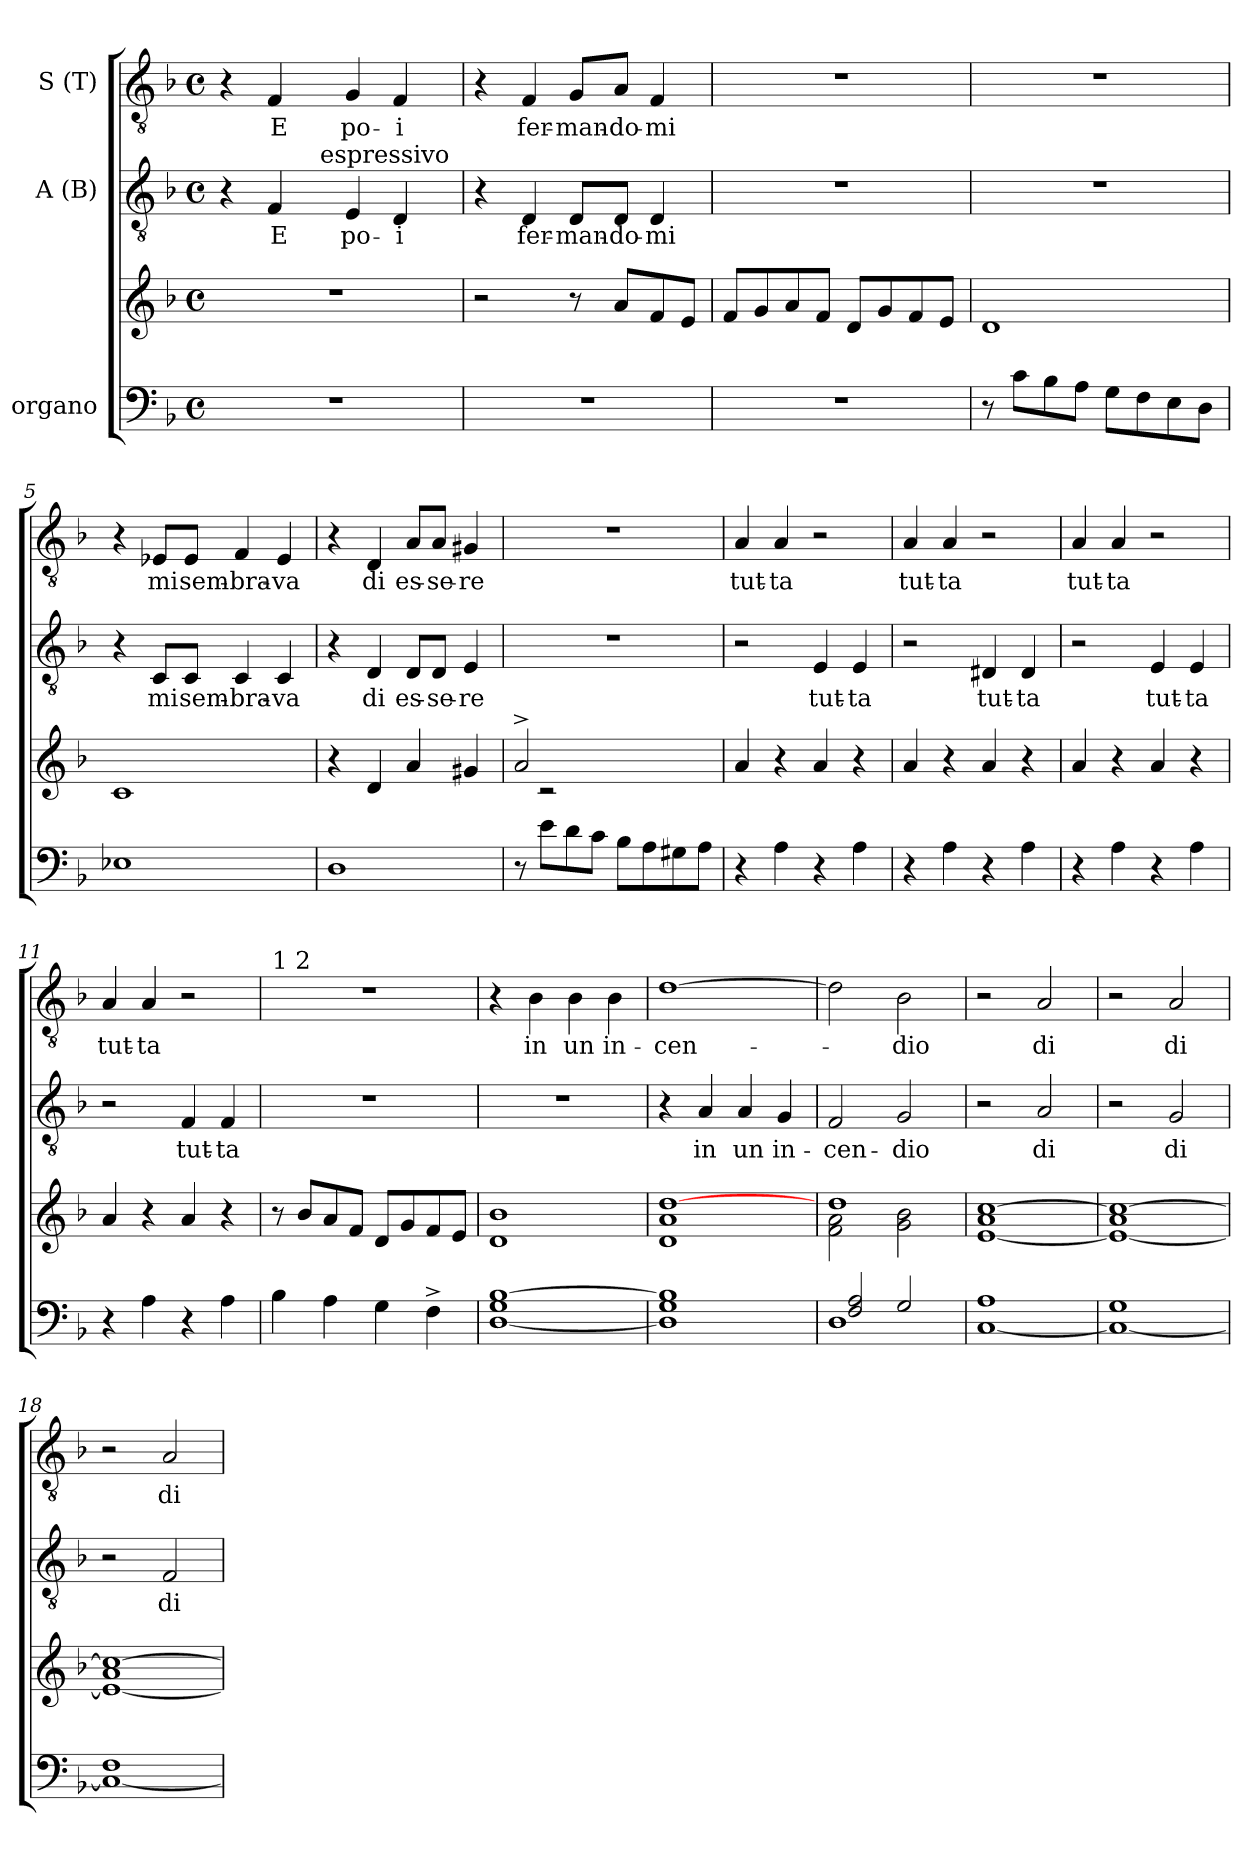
**kern	**kern	**kern	**text	**kern	**text
*part3	*part3	*part2	*part2	*part1	*part1
*staff4	*staff3	*staff2	*staff2	*staff1	*staff1
*I"organo	*	*I"A (B)	*	*I"S (T)	*
*clefF4	*clefG2	*clefGv2	*	*clefGv2	*
*k[b-]	*k[b-]	*k[b-]	*	*k[b-]	*
*F:	*F:	*F:	*	*F:	*
*M4/4	*M4/4	*M4/4	*	*M4/4	*
*met(c)	*met(c)	*met(c)	*	*met(c)	*
=1	=1	=1	=1	=1	=1
*	*	*^	*	*	*
*	*	*	*^	*	*	*
1r	1r	4r	4ryy	4ryy	.	4r	.
!	!	!	!	!	!LO:LY:b	!	!LO:LY:b
.	.	4F/	32ryy	8ryy	E	4F/	E
.	.	.	2ryy	.	.	.	.
.	.	.	.	32ryy	.	.	.
!	!	!	!	!LO:TX:a:t=espressivo	!	!	!
.	.	.	.	2ryy	.	.	.
!	!	!	!	!	!LO:LY:b	!	!LO:LY:b
.	.	4E/	.	.	po-	4G/	po-
!	!	!	!	!	!LO:LY:b	!	!LO:LY:b
.	.	4D/	.	.	-i	4F/	-i
.	.	.	8..ryy	.	.	.	.
.	.	.	.	16.ryy	.	.	.
*	*	*v	*v	*v	*	*	*
=2	=2	=2	=2	=2	=2
1r	2r	4r	.	4r	.
!	!	!	!LO:LY:b	!	!LO:LY:b
.	.	4D/	fer-	4F/	fer-
!	!	!	!LO:LY:b	!	!LO:LY:b
.	8r	8D/L	-man-	8G/L	-man-
!	!	!	!LO:LY:b	!	!LO:LY:b
.	8a/L	8D/J	-do-	8A/J	-do-
!	!	!	!LO:LY:b	!	!LO:LY:b
.	8f/	4D/	-mi	4F/	-mi
.	8e/J	.	.	.	.
=3	=3	=3	=3	=3	=3
1r	8f/L	1r	.	1r	.
.	8g/	.	.	.	.
.	8a/	.	.	.	.
.	8f/J	.	.	.	.
.	8d/L	.	.	.	.
.	8g/	.	.	.	.
.	8f/	.	.	.	.
.	8e/J	.	.	.	.
=4	=4	=4	=4	=4	=4
8r	1d	1r	.	1r	.
8c\L	.	.	.	.	.
8B-\	.	.	.	.	.
8A\J	.	.	.	.	.
8G\L	.	.	.	.	.
8F\	.	.	.	.	.
8E\	.	.	.	.	.
8D\J	.	.	.	.	.
=5	=5	=5	=5	=5	=5
1E-X	1c	4r	.	4r	.
!	!	!	!LO:LY:b	!	!LO:LY:b
.	.	8C/L	mi	8E-X/L	mi
!	!	!	!LO:LY:b	!	!LO:LY:b
.	.	8C/J	sem-	8E-/J	sem-
!	!	!	!LO:LY:b	!	!LO:LY:b
.	.	4C/	-bra-	4F/	-bra-
!	!	!	!LO:LY:b	!	!LO:LY:b
.	.	4C/	-va	4E-/	-va
!!LO:LB:g=z
=6	=6	=6	=6	=6	=6
1D	4r	4r	.	4r	.
!	!	!	!LO:LY:b	!	!LO:LY:b
.	4d/	4D/	di	4D/	di
!	!	!	!LO:LY:b	!	!LO:LY:b
.	4a/	8D/L	es-	8A/L	es-
!	!	!	!LO:LY:b	!	!LO:LY:b
.	.	8D/J	-se-	8A/J	-se-
!	!	!	!LO:LY:b	!	!LO:LY:b
.	4g#X/	4E/	-re	4G#X/	-re
=7	=7	=7	=7	=7	=7
*	*^	*	*	*	*
8r	2a^>/	8ryy	1r	.	1r	.
8e\L	.	2rc	.	.	.	.
8d\	.	.	.	.	.	.
8c\J	.	.	.	.	.	.
8B-\L	4.ryy	.	.	.	.	.
8A\	.	4.ryy	.	.	.	.
8G#X\	.	.	.	.	.	.
8A\J	8ryy	.	.	.	.	.
*	*v	*v	*	*	*	*
=8	=8	=8	=8	=8	=8
!	!	!	!	!	!LO:LY:b
4r	4a/	2r	.	4A/	tut-
!	!	!	!	!	!LO:LY:b
4A\	4r	.	.	4A/	-ta
!	!	!	!LO:LY:b	!	!
4r	4a/	4E/	tut-	2r	.
!	!	!	!LO:LY:b	!	!
4A\	4r	4E/	-ta	.	.
=9	=9	=9	=9	=9	=9
!	!	!	!	!	!LO:LY:b
4r	4a/	2r	.	4A/	tut-
!	!	!	!	!	!LO:LY:b
4A\	4r	.	.	4A/	-ta
!	!	!	!LO:LY:b	!	!
4r	4a/	4D#X/	tut-	2r	.
!	!	!	!LO:LY:b	!	!
4A\	4r	4D#/	-ta	.	.
=10	=10	=10	=10	=10	=10
!	!	!	!	!	!LO:LY:b
4r	4a/	2r	.	4A/	tut-
!	!	!	!	!	!LO:LY:b
4A\	4r	.	.	4A/	-ta
!	!	!	!LO:LY:b	!	!
4r	4a/	4E/	tut-	2r	.
!	!	!	!LO:LY:b	!	!
4A\	4r	4E/	-ta	.	.
=11	=11	=11	=11	=11	=11
!	!	!	!	!	!LO:LY:b
4r	4a/	2r	.	4A/	tut-
!	!	!	!	!	!LO:LY:b
4A\	4r	.	.	4A/	-ta
!	!	!	!LO:LY:b	!	!
4r	4a/	4F/	tut-	2r	.
!	!	!	!LO:LY:b	!	!
4A\	4r	4F/	-ta	.	.
!!LO:LB:g=z
=12	=12	=12	=12	=12	=12
!	!	!	!	!LO:TX:a:t=1 2	!
4B-\	8r	1r	.	1r	.
.	8b-/L	.	.	.	.
4A\	8a/	.	.	.	.
.	8f/J	.	.	.	.
4G\	8d/L	.	.	.	.
.	8g/	.	.	.	.
4F^>\	8f/	.	.	.	.
.	8e/J	.	.	.	.
=13	=13	=13	=13	=13	=13
[<1D 1G [>1B-	1d 1b-	1r	.	4r	.
!	!	!	!	!	!LO:LY:b
.	.	.	.	4B-\	in
!	!	!	!	!	!LO:LY:b
.	.	.	.	4B-\	un
!	!	!	!	!	!LO:LY:b
.	.	.	.	4B-\	in-
=14	=14	=14	=14	=14	=14
!	!	!	!	!	!LO:LY:b
1D] 1G 1B-]	1d 1a [>1dd	4r	.	[>1d	-cen-
!	!	!	!LO:LY:b	!	!
.	.	4A/	in	.	.
!	!	!	!LO:LY:b	!	!
.	.	4A/	un	.	.
!	!	!	!LO:LY:b	!	!
.	.	4G/	in-	.	.
=15	=15	=15	=15	=15	=15
*^	*^	*	*	*	*
*	*	*	*^	*	*	*	*
!	!	!	!	!	!	!LO:LY:b	!	!
1D	2F/ 2A/	32ryy	1dd	2f\ 2a\	2F/	-cen-	2d\]	.
.	.	2ryy	.	.	.	.	.	.
!	!	!	!	!	!	!LO:LY:b	!	!LO:LY:b
.	2G/	.	.	2g\ 2b-\	2G/	-dio	2B-\	-dio
.	.	4...ryy	.	.	.	.	.	.
*v	*v	*	*	*	*	*	*	*
*	*v	*v	*v	*	*	*	*
=16	=16	=16	=16	=16	=16
[<1C 1A	[<1e 1a [>1cc	2r	.	2r	.
!	!	!	!LO:LY:b	!	!LO:LY:b
.	.	2A/	di	2A/	di
=17	=17	=17	=17	=17	=17
1C_ 1G	1e_ 1a 1cc_	2r	.	2r	.
!	!	!	!LO:LY:b	!	!LO:LY:b
.	.	2G/	di	2A/	di
=18	=18	=18	=18	=18	=18
1C_ 1F	1e_ 1a 1cc_	2r	.	2r	.
!	!	!	!LO:LY:b	!	!LO:LY:b
.	.	2F/	di	2A/	di
=	=	=	=	=	=
*-	*-	*-	*-	*-	*-
